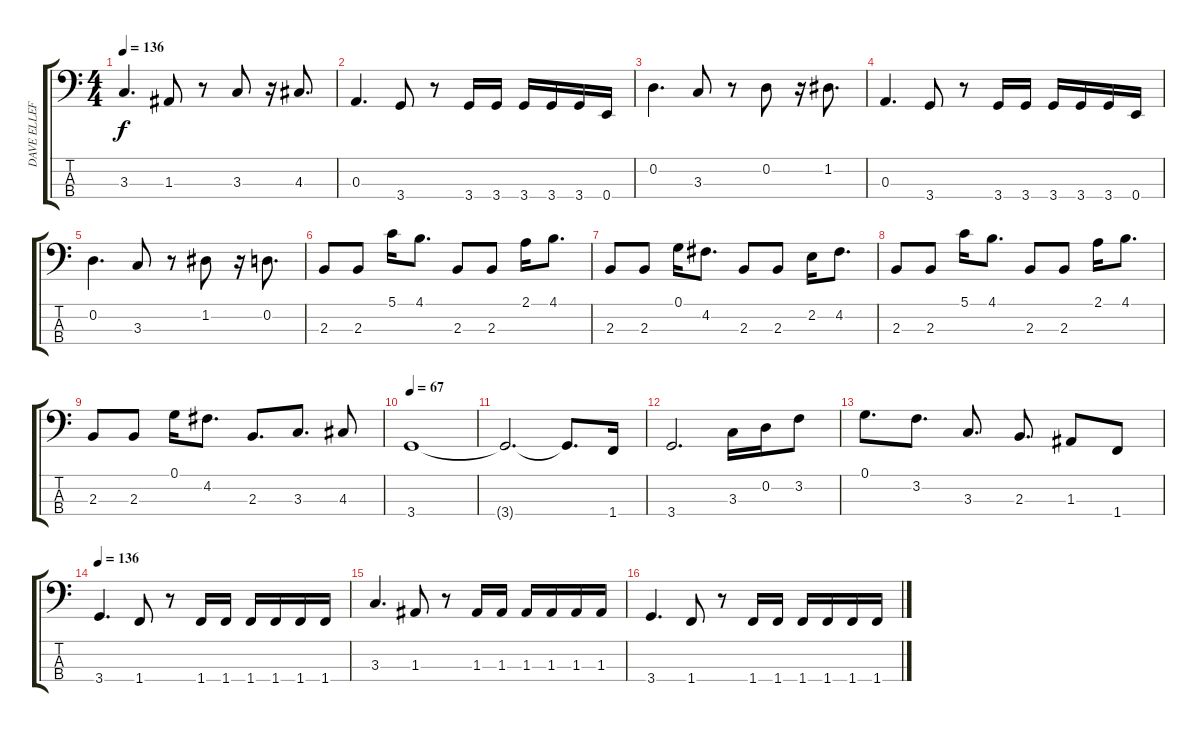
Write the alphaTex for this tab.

\track ("DAVE ELLEFSON" "DAVE ELLEF") {instrument electricbasspick}
\staff {score tabs}
\tuning (G2 D2 A1 E1) {hide}
\ts (4 4)
\tempo 136
\clef f4
\ks c
3.3.4{d dy f} 1.3.8 r.8 3.3.8 r.16 4.3.8{d} |
0.3.4{d} 3.4.8 r.8 3.4.16 3.4.16 3.4.16 3.4.16 3.4.16 0.4.16 |
0.2.4{d} 3.3.8 r.8 0.2.8 r.16 1.2.8{d} |
0.3.4{d} 3.4.8 r.8 3.4.16 3.4.16 3.4.16 3.4.16 3.4.16 0.4.16 |
0.2.4{d} 3.3.8 r.8 1.2.8 r.16 0.2.8{d} |
2.3.8 2.3.8 5.1.16 4.1.8{d} 2.3.8 2.3.8 2.1.16 4.1.8{d} |
2.3.8 2.3.8 0.1.16 4.2.8{d} 2.3.8 2.3.8 2.2.16 4.2.8{d} |
2.3.8 2.3.8 5.1.16 4.1.8{d} 2.3.8 2.3.8 2.1.16 4.1.8{d} |
2.3.8 2.3.8 0.1.16 4.2.8{d} 2.3.8{d} 3.3.8{d} 4.3.8 |
\tempo 67
3.4.1 |
3.4{t}.2{d} 3.4{t}.8{d} 1.4.16 |
3.4.2{d} 3.3.16 0.2.16 3.2.8 |
0.1.8{d} 3.2.8{d} 3.3.8{d} 2.3.8{d} 1.3.8 1.4.8 |
\tempo 136
3.4.4{d} 1.4.8 r.8 1.4.16 1.4.16 1.4.16 1.4.16 1.4.16 1.4.16 |
3.3.4{d} 1.3.8 r.8 1.3.16 1.3.16 1.3.16 1.3.16 1.3.16 1.3.16 |
3.4.4{d} 1.4.8 r.8 1.4.16 1.4.16 1.4.16 1.4.16 1.4.16 1.4.16
